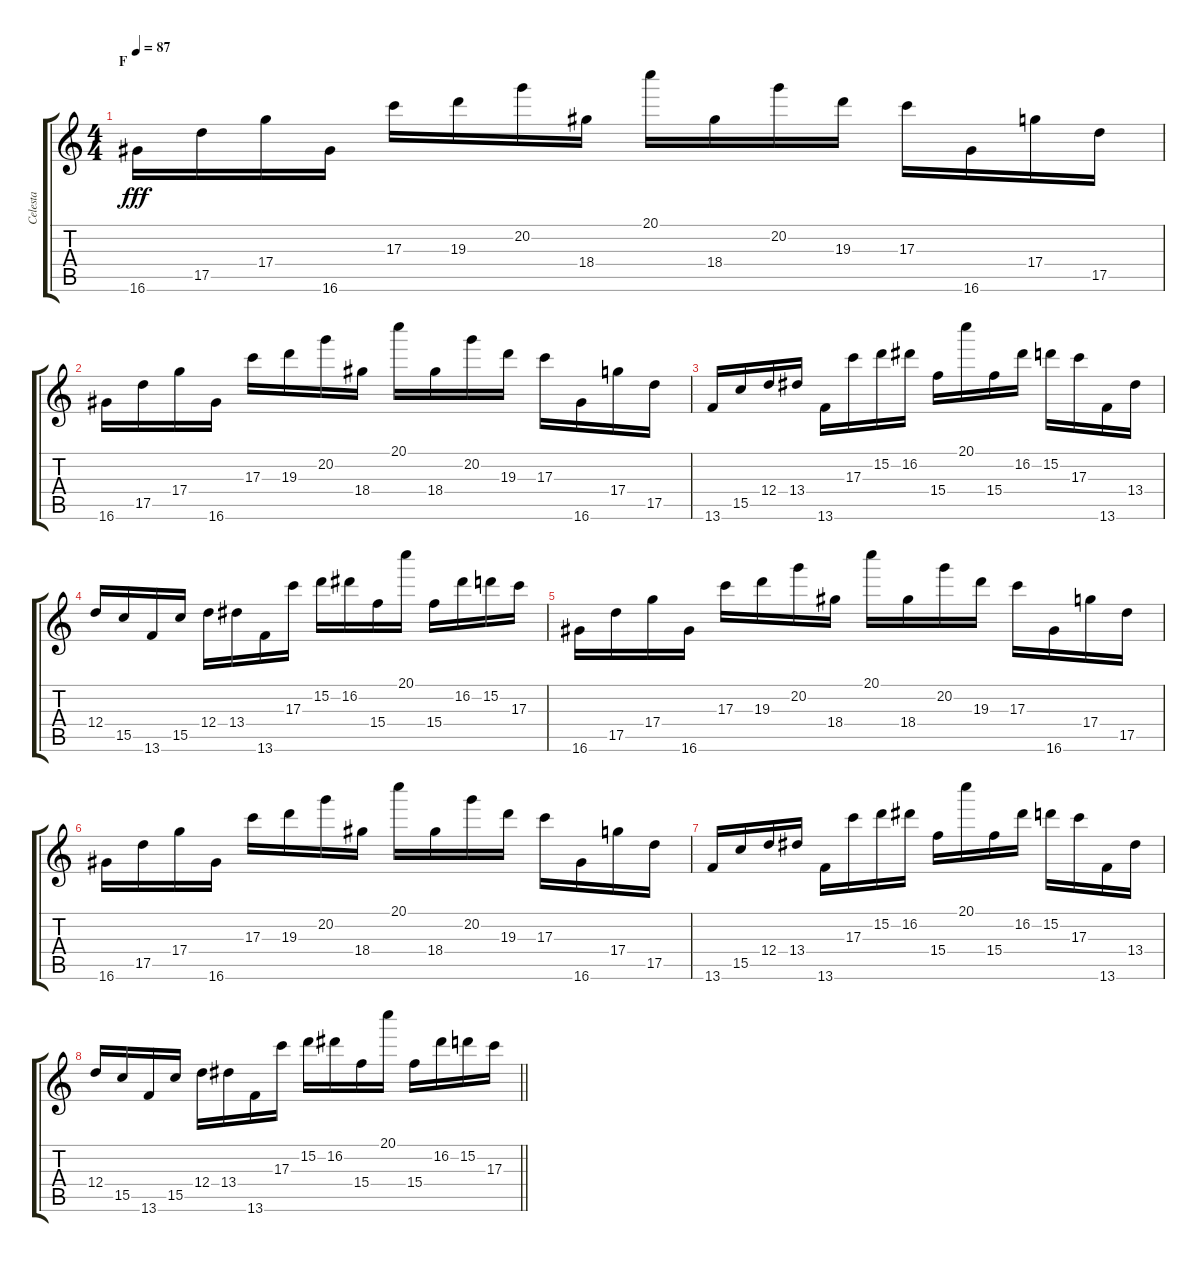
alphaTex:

\track ("Celesta" "Celesta") {instrument celesta}
\staff {score tabs}
\tuning (E5 B4 G4 D4 A3 E3) {hide}
\ts (4 4)
\section ("" "F")
\tempo 87
\clef g2
\ks c
16.6.16{dy fff} 17.5.16 17.4.16 16.6.16 17.3.16 19.3.16 20.2.16 18.4.16 20.1.16 18.4.16 20.2.16 19.3.16 17.3.16 16.6.16 17.4.16 17.5.16 |
16.6.16 17.5.16 17.4.16 16.6.16 17.3.16 19.3.16 20.2.16 18.4.16 20.1.16 18.4.16 20.2.16 19.3.16 17.3.16 16.6.16 17.4.16 17.5.16 |
13.6.16 15.5.16 12.4.16 13.4.16 13.6.16 17.3.16 15.2.16 16.2.16 15.4.16 20.1.16 15.4.16 16.2.16 15.2.16 17.3.16 13.6.16 13.4.16 |
12.4.16 15.5.16 13.6.16 15.5.16 12.4.16 13.4.16 13.6.16 17.3.16 15.2.16 16.2.16 15.4.16 20.1.16 15.4.16 16.2.16 15.2.16 17.3.16 |
16.6.16 17.5.16 17.4.16 16.6.16 17.3.16 19.3.16 20.2.16 18.4.16 20.1.16 18.4.16 20.2.16 19.3.16 17.3.16 16.6.16 17.4.16 17.5.16 |
16.6.16 17.5.16 17.4.16 16.6.16 17.3.16 19.3.16 20.2.16 18.4.16 20.1.16 18.4.16 20.2.16 19.3.16 17.3.16 16.6.16 17.4.16 17.5.16 |
13.6.16 15.5.16 12.4.16 13.4.16 13.6.16 17.3.16 15.2.16 16.2.16 15.4.16 20.1.16 15.4.16 16.2.16 15.2.16 17.3.16 13.6.16 13.4.16 |
\barLineRight lightlight
12.4.16 15.5.16 13.6.16 15.5.16 12.4.16 13.4.16 13.6.16 17.3.16 15.2.16 16.2.16 15.4.16 20.1.16 15.4.16 16.2.16 15.2.16 17.3.16
